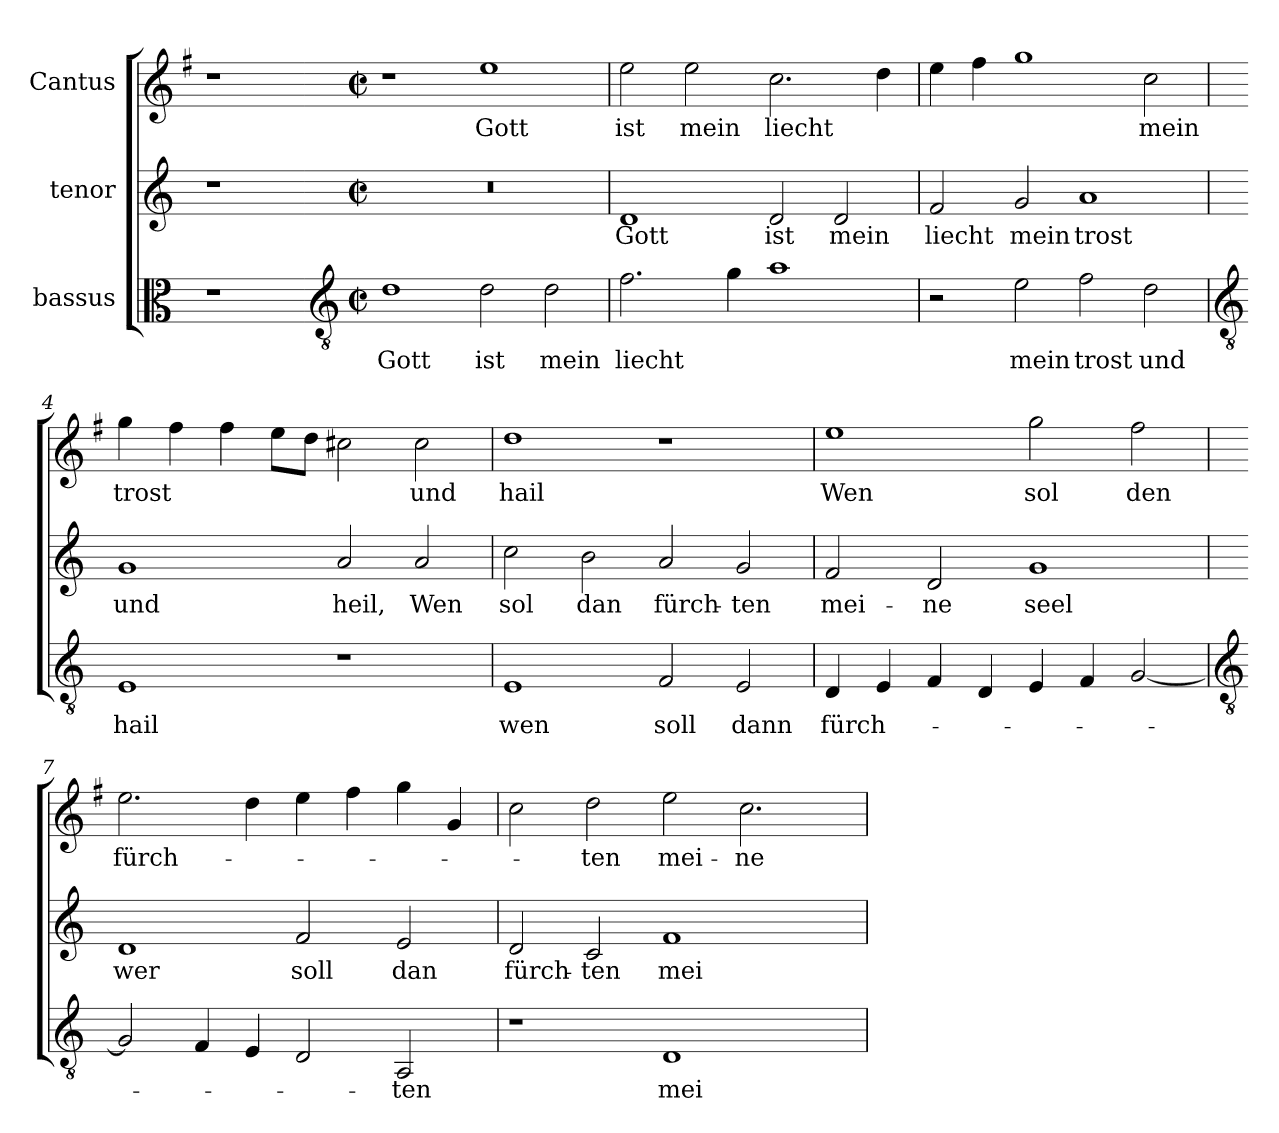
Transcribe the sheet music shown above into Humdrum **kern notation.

**kern	**text	**kern	**text	**kern	**text
*part3	*part3	*part2	*part2	*part1	*part1
*staff3	*staff3	*staff2	*staff2	*staff1	*staff1
*I"bassus	*	*I"tenor	*	*I"Cantus	*
*clefC3	*	*clefG2	*	*clefG2	*
*	*	*	*	*ITrd4c7	*
*k[]	*	*k[]	*	*k[]	*
*C:	*	*C:	*	*C:	*
=	=	=	=	=	=
1r	.	1r	.	1r	.
!!LO:LB:g=z
=1-	=1-	=1-	=1-	=1-	=1-
*clefGv2	*	*	*	*	*
*M4/2	*	*M4/2	*	*M4/2	*
*met(c|)	*	*met(c|)	*	*met(c|)	*
!	!LO:LY:b	!	!	!	!
1d	Gott	0r	.	1r	.
!	!LO:LY:b	!	!	!	!LO:LY:b
2d	ist	.	.	1a	Gott
!	!LO:LY:b	!	!	!	!
2d	mein	.	.	.	.
=2	=2	=2	=2	=2	=2
!	!LO:LY:b	!	!LO:LY:b	!	!LO:LY:b
2.f	liecht	1d	Gott	2a	ist
!	!	!	!	!	!LO:LY:b
.	.	.	.	2a	mein
4g	.	.	.	.	.
!	!	!	!LO:LY:b	!	!LO:LY:b
1a	.	2d	ist	2.f	liecht
!	!	!	!LO:LY:b	!	!
.	.	2d	mein	.	.
.	.	.	.	4g	.
=3	=3	=3	=3	=3	=3
!	!	!	!LO:LY:b	!	!
2r	.	2f	liecht	4a	.
.	.	.	.	4b	.
!	!LO:LY:b	!	!LO:LY:b	!	!
2e	mein	2g	mein	1cc	.
!	!LO:LY:b	!	!LO:LY:b	!	!
2f	trost	1a	trost	.	.
!	!LO:LY:b	!	!	!	!LO:LY:b
2d	und	.	.	2f	mein
!!LO:LB:g=z
=4	=4	=4	=4	=4	=4
*clefGv2	*	*	*	*	*
!	!LO:LY:b	!	!LO:LY:b	!	!LO:LY:b
1E	hail	1g	und	4cc	trost
.	.	.	.	4b	.
.	.	.	.	4b	.
.	.	.	.	8aL	.
.	.	.	.	8gJ	.
!	!	!	!LO:LY:b	!	!
1r	.	2a	heil,	2f#X	.
!	!	!	!LO:LY:b	!	!LO:LY:b
.	.	2a	Wen	2f#	und
=5	=5	=5	=5	=5	=5
!	!LO:LY:b	!	!LO:LY:b	!	!LO:LY:b
1E	wen	2cc	sol	1g	hail
!	!	!	!LO:LY:b	!	!
.	.	2b	dan	.	.
!	!LO:LY:b	!	!LO:LY:b	!	!
2F	soll	2a	fürch-	1r	.
!	!LO:LY:b	!	!LO:LY:b	!	!
2E	dann	2g	-ten	.	.
=6	=6	=6	=6	=6	=6
!	!LO:LY:b	!	!LO:LY:b	!	!LO:LY:b
4D	fürch-	2f	mei-	1a	Wen
4E	.	.	.	.	.
!	!	!	!LO:LY:b	!	!
4F	.	2d	-ne	.	.
4D	.	.	.	.	.
!	!	!	!LO:LY:b	!	!LO:LY:b
4E	.	1g	seel	2cc	sol
4F	.	.	.	.	.
!	!	!	!	!	!LO:LY:b
[2G	.	.	.	2b	den
!!LO:LB:g=z
=7	=7	=7	=7	=7	=7
*clefGv2	*	*	*	*	*
!	!	!	!LO:LY:b	!	!LO:LY:b
2G]	.	1d	wer	2.a	fürch-
4F	.	.	.	.	.
4E	.	.	.	4g	.
!	!	!	!LO:LY:b	!	!
2D	.	2f	soll	4a	.
.	.	.	.	4b	.
!	!LO:LY:b	!	!LO:LY:b	!	!
2AA	-ten	2e	dan	4cc	.
.	.	.	.	4c	.
=8	=8	=8	=8	=8	=8
!	!	!	!LO:LY:b	!	!
1r	.	2d	fürch-	2f	.
!	!	!	!LO:LY:b	!	!LO:LY:b
.	.	2c	-ten	2g	-ten
!	!LO:LY:b	!	!LO:LY:b	!	!LO:LY:b
1D	mei-	1f	mei-	2a	mei-
!	!	!	!	!	!LO:LY:b
.	.	.	.	2.f	-ne
4ryy	.	4ryy	.	.	.
=	=	=	=	=	=
*-	*-	*-	*-	*-	*-
